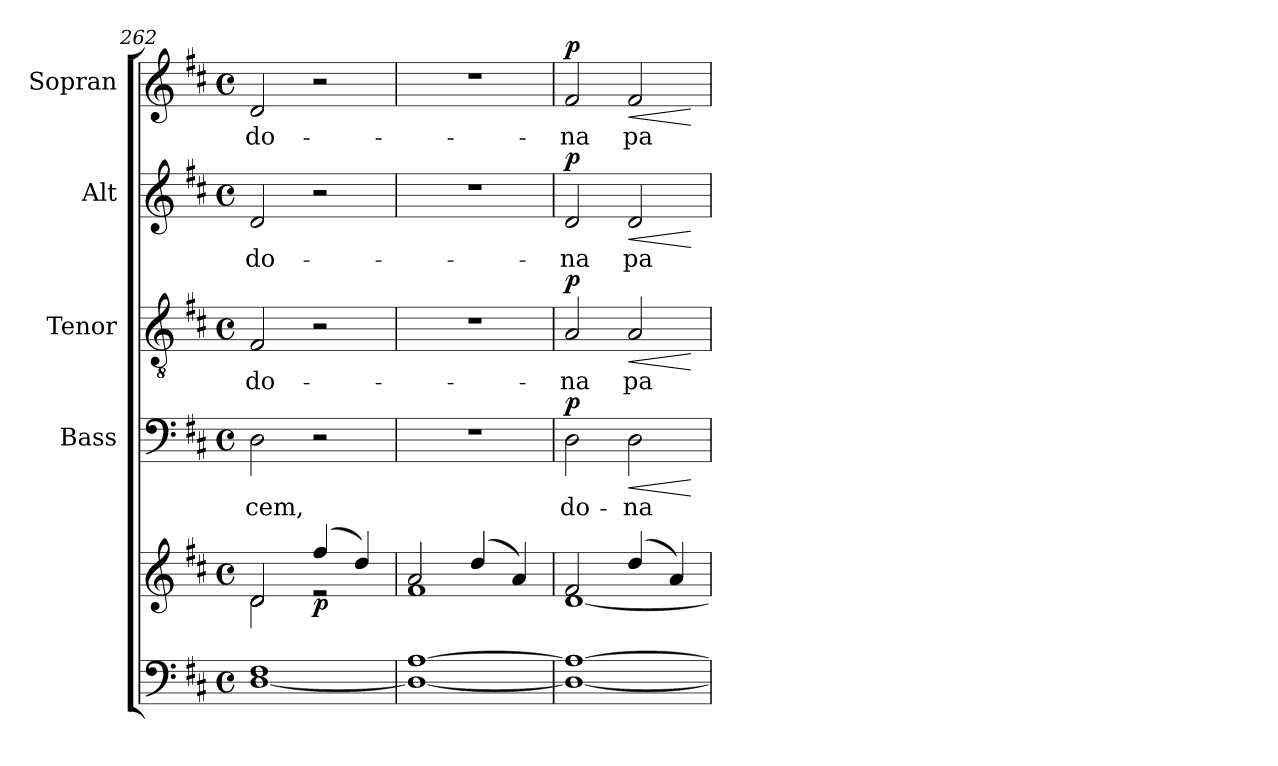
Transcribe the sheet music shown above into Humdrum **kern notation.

**kern	**kern	**dynam	**kern	**text	**dynam	**kern	**text	**dynam	**kern	**text	**dynam	**kern	**text	**dynam
*part5	*part5	*part5	*part4	*part4	*part4	*part3	*part3	*part3	*part2	*part2	*part2	*part1	*part1	*part1
*staff6	*staff5	*staff5/6	*staff4	*staff4	*staff4	*staff3	*staff3	*staff3	*staff2	*staff2	*staff2	*staff1	*staff1	*staff1
*	*	*	*I"Bass	*	*	*I"Tenor	*	*	*I"Alt	*	*	*I"Sopran	*	*
*	*	*	*I'B.	*	*	*I'T.	*	*	*I'A.	*	*	*I'S.	*	*
*clefF4	*clefG2	*	*clefF4	*	*	*clefGv2	*	*	*clefG2	*	*	*clefG2	*	*
*k[f#c#]	*k[f#c#]	*	*k[f#c#]	*	*	*k[f#c#]	*	*	*k[f#c#]	*	*	*k[f#c#]	*	*
*D:	*D:	*	*D:	*	*	*D:	*	*	*D:	*	*	*D:	*	*
*M4/4	*M4/4	*	*M4/4	*	*	*M4/4	*	*	*M4/4	*	*	*M4/4	*	*
*met(c)	*met(c)	*	*met(c)	*	*	*met(c)	*	*	*met(c)	*	*	*met(c)	*	*
=262	=262	=262	=262	=262	=262	=262	=262	=262	=262	=262	=262	=262	=262	=262
*^	*^	*	*	*	*	*	*	*	*	*	*	*	*	*
!	!	!	!	!	!	!LO:LY:b	!	!	!LO:LY:b	!	!	!LO:LY:b	!	!	!LO:LY:b	!
1F#	[<1D	2d/	2d\	.	2D\	-cem,	.	2F#/	do-	.	2d/	do-	.	2d/	do-	.
!	!	!	!	!LO:DY:b	!	!	!	!	!	!	!	!	!	!	!	!
.	.	(<4ff#/	2re	p	2r	.	.	2r	.	.	2r	.	.	2r	.	.
.	.	4dd/)	.	.	.	.	.	.	.	.	.	.	.	.	.	.
=263	=263	=263	=263	=263	=263	=263	=263	=263	=263	=263	=263	=263	=263	=263	=263	=263
[>1A	1D_	2a/	1f#	.	1r	.	.	1r	.	.	1r	.	.	1r	.	.
.	.	(4dd/	.	.	.	.	.	.	.	.	.	.	.	.	.	.
.	.	4a/)	.	.	.	.	.	.	.	.	.	.	.	.	.	.
=264	=264	=264	=264	=264	=264	=264	=264	=264	=264	=264	=264	=264	=264	=264	=264	=264
!	!	!	!	!	!	!LO:LY:b	!LO:DY:a	!	!LO:LY:b	!LO:DY:a	!	!LO:LY:b	!LO:DY:a	!	!LO:LY:b	!LO:DY:a
1A_	1D_	2f#/	[<1d	.	2D\	do-	p	2A/	-na	p	2d/	-na	p	2f#/	-na	p
!	!	!	!	!	!	!LO:LY:b	!LO:HP:b	!	!LO:LY:b	!LO:HP:b	!	!LO:LY:b	!LO:HP:b	!	!LO:LY:b	!LO:HP:b
.	.	(4dd/	.	.	2D\	-na	<	2A/	pa-	<	2d/	pa-	<	2f#/	pa-	<
.	.	4a/)	.	.	.	.	.	.	.	.	.	.	.	.	.	.
*v	*v	*	*	*	*	*	*	*	*	*	*	*	*	*	*	*
*	*v	*v	*	*	*	*	*	*	*	*	*	*	*	*	*
.	.	.	.	.	[	.	.	[	.	.	[	.	.	[
=	=	=	=	=	=	=	=	=	=	=	=	=	=	=
*-	*-	*-	*-	*-	*-	*-	*-	*-	*-	*-	*-	*-	*-	*-
